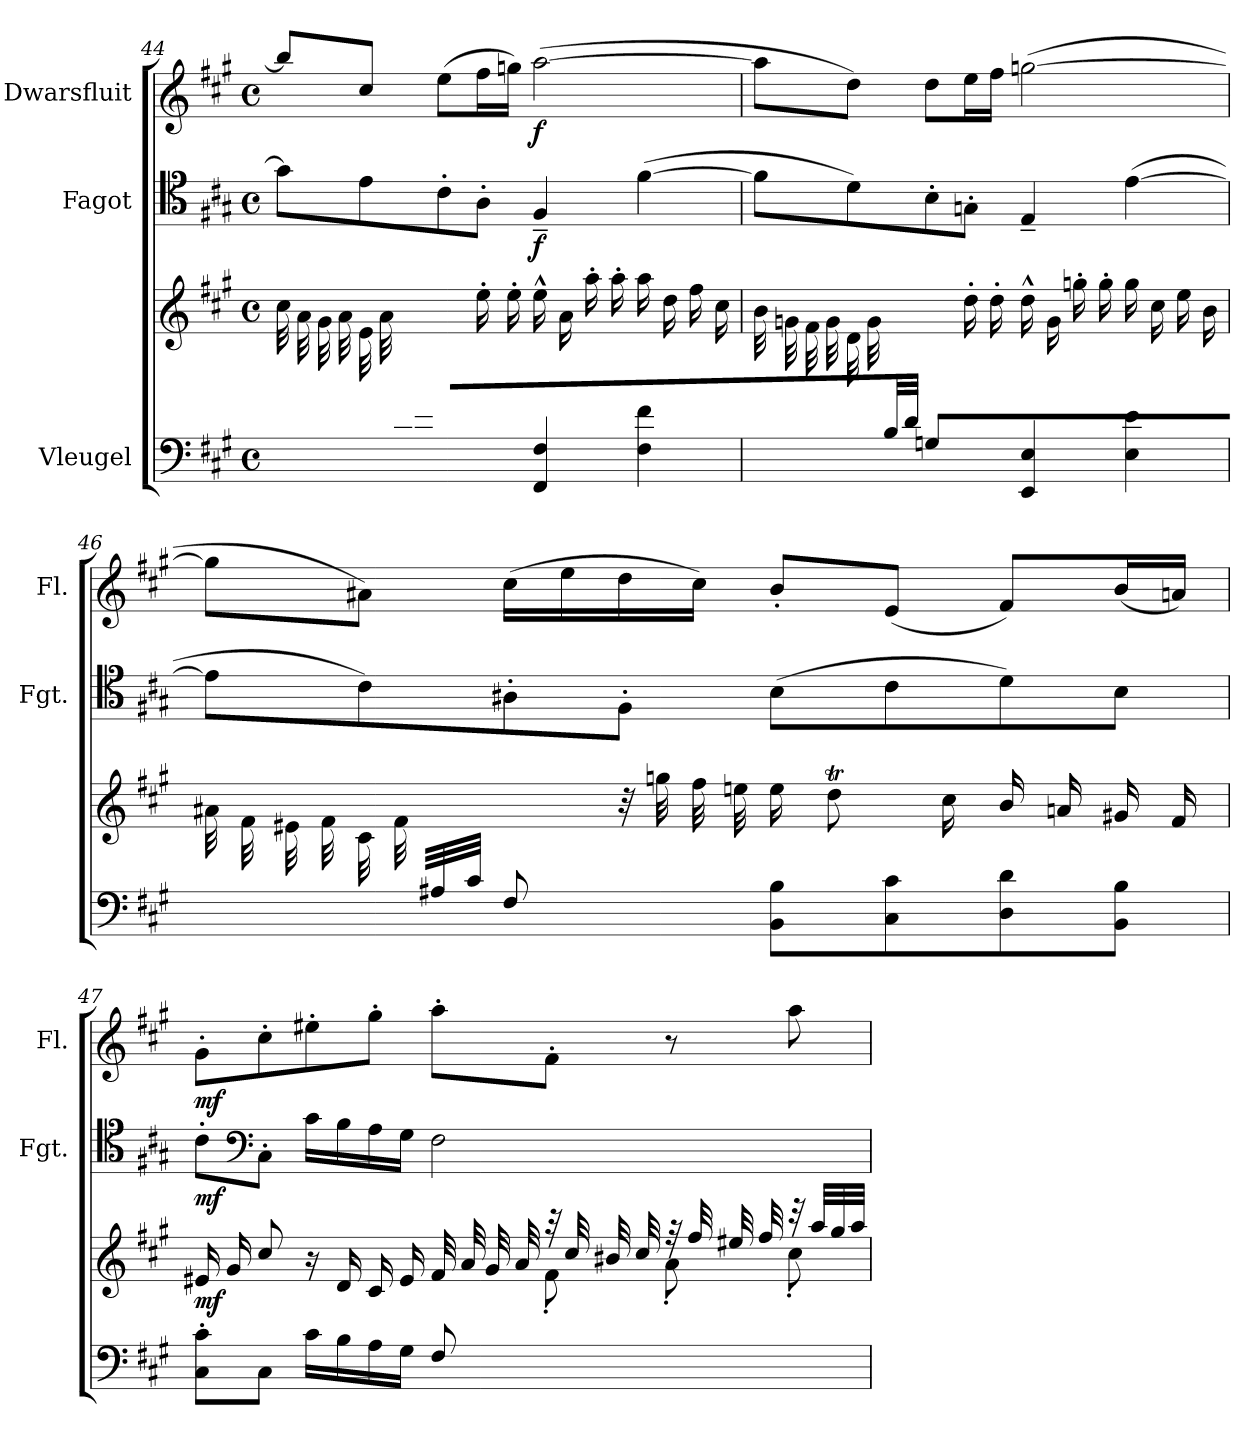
**kern	**kern	**dynam	**kern	**dynam	**kern	**dynam
*part3	*part3	*part3	*part2	*part2	*part1	*part1
*staff4	*staff3	*staff3/4	*staff2	*staff2	*staff1	*staff1
*I"Vleugel	*	*	*I"Fagot	*	*I"Dwarsfluit	*
*	*	*	*I'Fgt.	*	*I'Fl.	*
!!LO:LB:g=z
*clefF4	*clefG2	*	*clefC4	*	*clefG2	*
*k[f#c#g#]	*k[f#c#g#]	*	*k[f#c#g#]	*	*k[f#c#g#]	*
*M4/4	*M4/4	*	*M4/4	*	*M4/4	*
*met(c)	*met(c)	*	*met(c)	*	*met(c)	*
=44	=44	=44	=44	=44	=44	=44
*^	*	*	*	*	*	*
8.ryy	2ryy	32cc#\LLL	.	8g#\L]	.	8bb/L]	.
.	.	32a\	.	.	.	.	.
.	.	32g#\	.	.	.	.	.
.	.	32a\	.	.	.	.	.
.	.	32e\	.	8e\	.	8cc#/J	.
.	.	32a\	.	.	.	.	.
32c#/	.	8.ryy	.	.	.	.	.
32e/JJJ	.	.	.	.	.	.	.
8A/L	.	.	.	8c#'\	.	(8ee\L	.
2ryy	.	16ee'\L	.	8A'\J	.	16ff#\L	.
.	.	16ee'\JJ	.	.	.	16ggn\JJ)	.
!	!	!	!	!	!LO:DY:b	!	!LO:DY:b
.	4FF#/ 4F#/	16ee^^\LL	.	4F#~/	f	([2aa\	f
.	.	16a\	.	.	.	.	.
.	.	16aa'\	.	.	.	.	.
.	.	16aa'\JJ	.	.	.	.	.
.	4F#\ 4f#\	16aa\LL	.	([4f#\	.	.	.
.	.	16dd\	.	.	.	.	.
8ryy	.	16ff#\	.	.	.	.	.
.	.	16cc#\JJ	.	.	.	.	.
=45	=45	=45	=45	=45	=45	=45	=45
8.ryy	2ryy	32b\LLL	.	8f#\L]	.	8aa\L]	.
.	.	32gn\	.	.	.	.	.
.	.	32f#\	.	.	.	.	.
.	.	32g\	.	.	.	.	.
.	.	32d\	.	8d\)	.	8dd\J)	.
.	.	32g\	.	.	.	.	.
32B/	.	8.ryy	.	.	.	.	.
32d/JJJ	.	.	.	.	.	.	.
8Gn/L	.	.	.	8B'\	.	8dd\L	.
2ryy	.	16dd'\L	.	8Gn'\J	.	16ee\L	.
.	.	16dd'\JJ	.	.	.	16ff#\JJ	.
.	4EE/ 4E/	16dd^^\LL	.	4E~/	.	([2ggn\	.
.	.	16g\	.	.	.	.	.
.	.	16ggn'\	.	.	.	.	.
.	.	16gg'\JJ	.	.	.	.	.
.	4E\ 4e\	16gg\LL	.	([4e\	.	.	.
.	.	16cc#\	.	.	.	.	.
8ryy	.	16ee\	.	.	.	.	.
.	.	16b\JJ	.	.	.	.	.
!!LO:LB:g=z
=46	=46	=46	=46	=46	=46	=46	=46
8.ryy	2ryy	32a#X\LLL	.	8e\L]	.	8gg\L]	.
.	.	32f#\	.	.	.	.	.
.	.	32e#X\	.	.	.	.	.
.	.	32f#\	.	.	.	.	.
.	.	32c#\	.	8c#\)	.	8a#X\J)	.
.	.	32f#\	.	.	.	.	.
32A#X/	.	8.ryy	.	.	.	.	.
32c#/JJJ	.	.	.	.	.	.	.
8F#/	.	.	.	8A#X'\	.	(16cc#\LL	.
.	.	.	.	.	.	16ee\	.
2ryy	.	32r	.	8F#'\J	.	16dd\	.
.	.	32ggn\LLL	.	.	.	.	.
.	.	32ff#\	.	.	.	16cc#\JJ)	.
.	.	32een\JJJ	.	.	.	.	.
.	8BB\ 8B\L	16ee\KL	.	(8B\L	.	8b'/L	.
.	.	8ddT\	.	.	.	.	.
.	8C#\ 8c#\	.	.	8c#\	.	(8e/J	.
.	.	16cc#\Jk	.	.	.	.	.
.	8D\ 8d\	16b/LL	.	8d\)	.	8f#/L)	.
.	.	16an/	.	.	.	.	.
8ryy	8BB\ 8B\J	16g#X/	.	8B\J	.	(16b/L	.
.	.	16f#/JJ	.	.	.	16an/JJ)	.
*v	*v	*	*	*	*	*	*
=47	=47	=47	=47	=47	=47	=47
*	*^	*	*	*	*	*
!	!	!	!LO:DY:b	!	!LO:DY:b	!	!LO:DY:b
8C#\' 8c#\'L	16e#X/LL	8ryy	mf	8c#'\L	mf	8g#'\L	mf
.	16g#/J	.	.	.	.	.	.
*	*v	*v	*	*	*	*	*
*	*	*	*clefF4	*	*	*
8C#\J	8cc#/J	.	8C#'\J	.	8cc#'\	.
16c#\LL	16r	.	16c#\LL	.	8ee#X'\	.
16B\	16d/LL	.	16B\	.	.	.
16A\	16c#/	.	16A\	.	8gg#'\J	.
16G#\JJ	16e#/JJ	.	16G#\JJ	.	.	.
8F#/L	32f#/LLL	.	2F#\	.	8aa'\L	.
.	32a/	.	.	.	.	.
.	32g#/	.	.	.	.	.
.	32a/JJJ	.	.	.	.	.
*	*^	*	*	*	*	*
4.ryy	32raa	8f#'\	.	.	.	8f#'\J	.
.	32cc#/LLL	.	.	.	.	.	.
.	32b#X/	.	.	.	.	.	.
.	32cc#/JJJ	.	.	.	.	.	.
.	32rff	8a'\	.	.	.	8r	.
.	32ff#/LLL	.	.	.	.	.	.
.	32ee#X/	.	.	.	.	.	.
.	32ff#/JJJ	.	.	.	.	.	.
.	32rccc	8cc#'\J	.	.	.	8aa\	.
.	32aa/LLL	.	.	.	.	.	.
.	32gg#/	.	.	.	.	.	.
.	32aa/JJJ	.	.	.	.	.	.
*	*v	*v	*	*	*	*	*
=	=	=	=	=	=	=
*-	*-	*-	*-	*-	*-	*-
